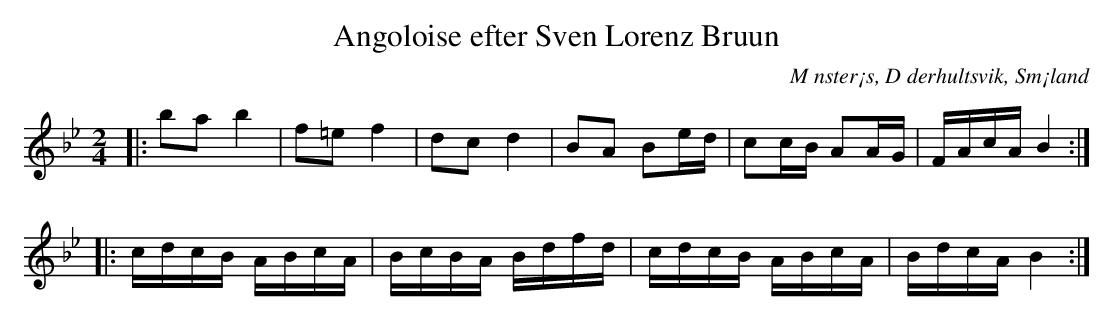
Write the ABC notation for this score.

X:1
T:Angoloise efter Sven Lorenz Bruun
M:2/4
L:1/8
O:M nster¡s, D derhultsvik, Sm¡land
K:Bb
|:ba b2|f=e f2|dc d2|BA Be/2d/2|cc/2B/2 AA/2G/2|F/2A/2c/2A/2 B2:|
L:1/16
|:cdcB ABcA|BcBA Bdfd|cdcB ABcA|BdcA B4:|
